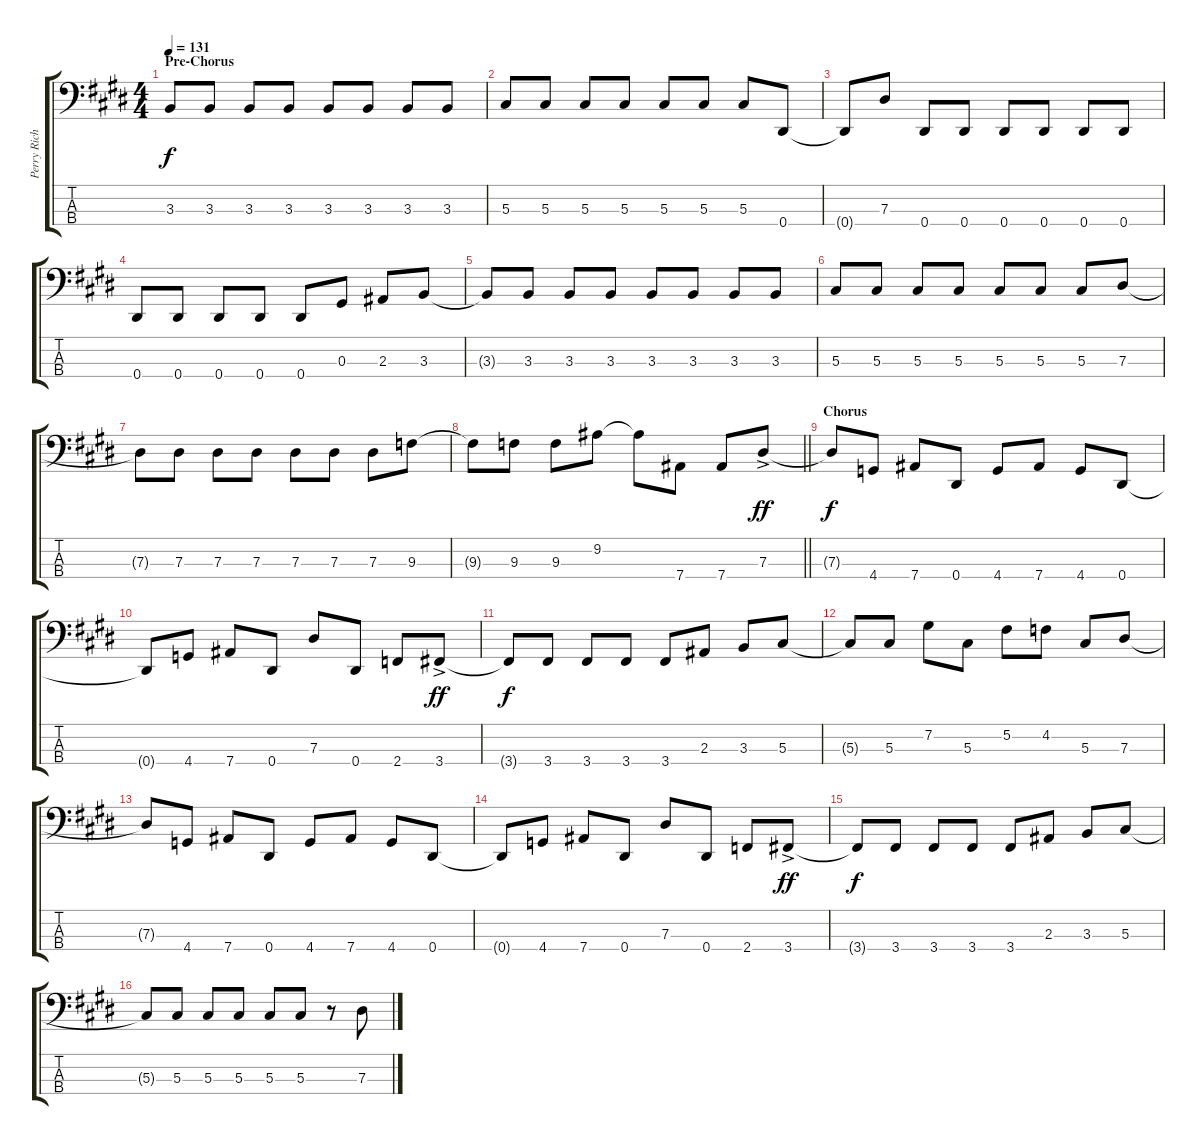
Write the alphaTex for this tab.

\track ("Perry Richardson Bass" "Perry Rich") {instrument electricbasspick}
\staff {score tabs}
\tuning (Gb2 Db2 Ab1 Eb1) {hide}
\ts (4 4)
\section ("" "Pre-Chorus")
\tempo 131
\clef f4
\ks e
3.3{t}.8{dy f} 3.3.8 3.3.8 3.3.8 3.3.8 3.3.8 3.3.8 3.3.8 |
5.3.8 5.3.8 5.3.8 5.3.8 5.3.8 5.3.8 5.3.8 0.4.8 |
0.4{t}.8 7.3.8 0.4.8 0.4.8 0.4.8 0.4.8 0.4.8 0.4.8 |
0.4.8 0.4.8 0.4.8 0.4.8 0.4.8 0.3.8 2.3.8 3.3.8 |
3.3{t}.8 3.3.8 3.3.8 3.3.8 3.3.8 3.3.8 3.3.8 3.3.8 |
5.3.8 5.3.8 5.3.8 5.3.8 5.3.8 5.3.8 5.3.8 7.3.8 |
7.3{t}.8 7.3.8 7.3.8 7.3.8 7.3.8 7.3.8 7.3.8 9.3.8 |
\barLineRight lightlight
9.3{t}.8 9.3.8 9.3.8 9.2.8 9.2{t}.8 7.4.8 7.4.8 7.3{ac}.8{dy ff} |
\section ("" "Chorus")
7.3{t}.8{dy f} 4.4.8 7.4.8 0.4.8 4.4.8 7.4.8 4.4.8 0.4.8 |
0.4{t}.8 4.4.8 7.4.8 0.4.8 7.3.8 0.4.8 2.4.8 3.4{ac}.8{dy ff} |
3.4{t}.8{dy f} 3.4.8 3.4.8 3.4.8 3.4.8 2.3.8 3.3.8 5.3.8 |
5.3{t}.8 5.3.8 7.2.8 5.3.8 5.2.8 4.2.8 5.3.8 7.3.8 |
7.3{t}.8 4.4.8 7.4.8 0.4.8 4.4.8 7.4.8 4.4.8 0.4.8 |
0.4{t}.8 4.4.8 7.4.8 0.4.8 7.3.8 0.4.8 2.4.8 3.4{ac}.8{dy ff} |
3.4{t}.8{dy f} 3.4.8 3.4.8 3.4.8 3.4.8 2.3.8 3.3.8 5.3.8 |
5.3{t}.8 5.3.8 5.3.8 5.3.8 5.3.8 5.3.8 r.8 7.3.8
